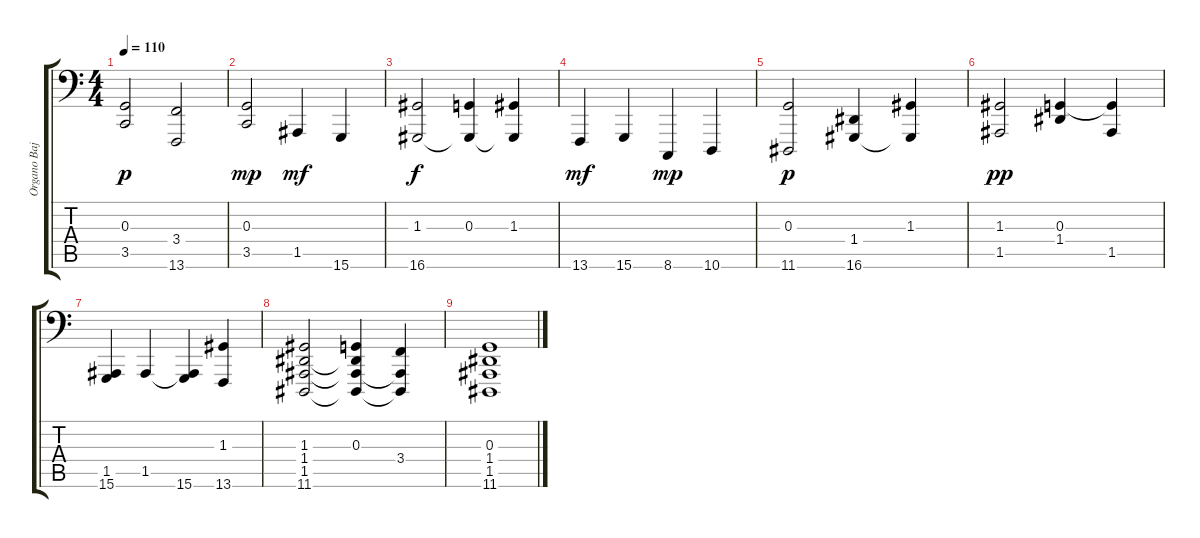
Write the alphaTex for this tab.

\track ("Organo Bajo" "Organo Baj") {instrument churchorgan}
\staff {score tabs}
\tuning (E3 B2 G2 D2 A1 E0) {hide}
\ts (4 4)
\tempo 110
\clef f4
\ks c
(0.3 3.5).2{dy p} (3.4 13.6).2 |
(0.3 3.5).2{dy mp} 1.5.4{dy mf} 15.6.4 |
(1.3 16.6).2{dy f} (0.3 16.6{t}).4 (1.3 16.6{t}).4 |
13.6.4{dy mf} 15.6.4 8.6.4{dy mp} 10.6.4 |
(0.3 11.6).2{dy p} (1.4 16.6).4 (1.3 16.6{t}).4 |
(1.3 1.5).2{dy pp} (0.3 1.4).4 (0.3{t} 1.5).4 |
(1.5 15.6).4 1.5.4 (1.5{t} 15.6).4 (1.3 13.6).4 |
(1.3 1.4 1.5 11.6).2 (0.3 1.4{t} 1.5{t} 11.6{t}).4 (3.4 1.5{t} 11.6{t}).4 |
(0.3 1.4 1.5 11.6).1
